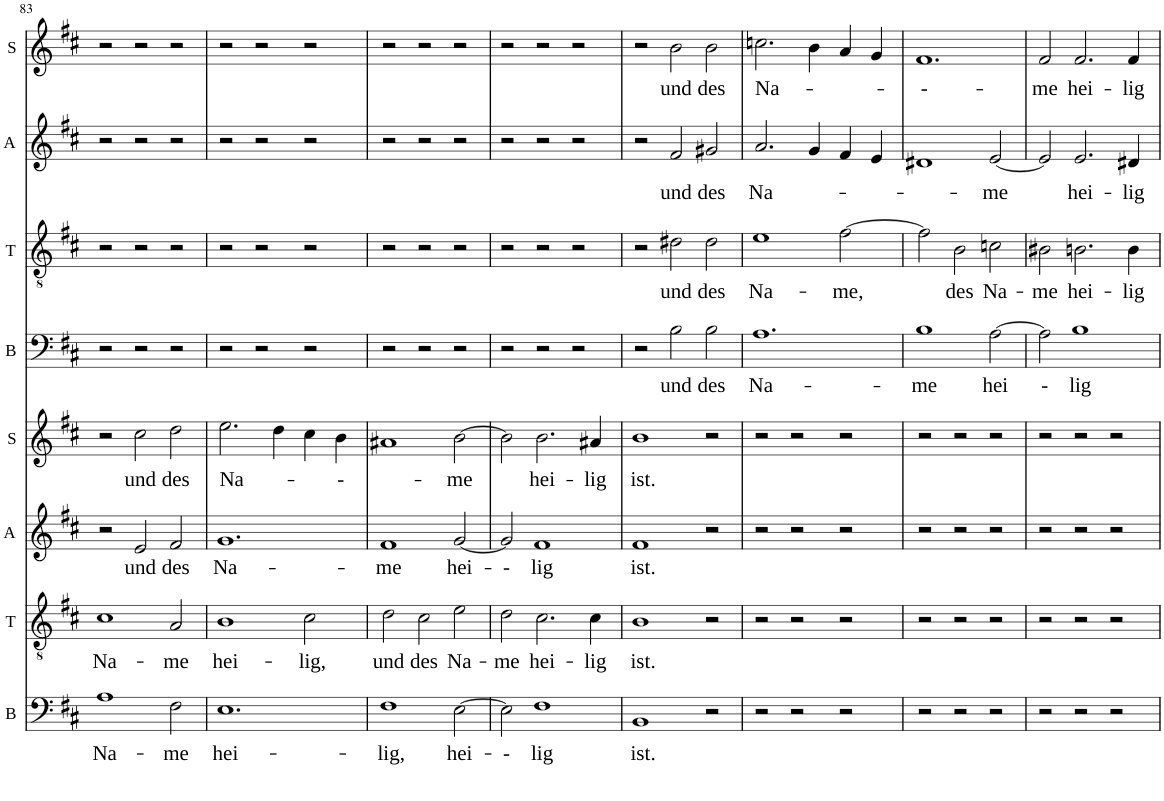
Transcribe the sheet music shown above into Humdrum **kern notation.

**kern	**text	**kern	**text	**kern	**text	**kern	**text	**kern	**text	**kern	**text	**kern	**text	**kern	**text
*part8	*part8	*part7	*part7	*part6	*part6	*part5	*part5	*part4	*part4	*part3	*part3	*part2	*part2	*part1	*part1
*staff8	*staff8	*staff7	*staff7	*staff6	*staff6	*staff5	*staff5	*staff4	*staff4	*staff3	*staff3	*staff2	*staff2	*staff1	*staff1
*I"B	*	*I"T	*	*I"A	*	*I"S	*	*I"B	*	*I"T	*	*I"A	*	*I"S	*
*I'B	*	*I'T	*	*I'A	*	*I'S	*	*I'B	*	*I'T	*	*I'A	*	*I'S	*
!!LO:PB:g=z
*clefF4	*	*clefGv2	*	*clefG2	*	*clefG2	*	*clefF4	*	*clefGv2	*	*clefG2	*	*clefG2	*
*k[f#c#]	*	*k[f#c#]	*	*k[f#c#]	*	*k[f#c#]	*	*k[f#c#]	*	*k[f#c#]	*	*k[f#c#]	*	*k[f#c#]	*
*M3/2	*	*M3/2	*	*M3/2	*	*M3/2	*	*M3/2	*	*M3/2	*	*M3/2	*	*M3/2	*
=83	=83	=83	=83	=83	=83	=83	=83	=83	=83	=83	=83	=83	=83	=83	=83
!	!LO:LY:b	!	!LO:LY:b	!	!	!	!	!	!	!	!	!	!	!	!
1A	Na-	1c#	Na-	2r	.	2r	.	2r	.	2r	.	2r	.	2r	.
!	!	!	!	!	!LO:LY:b	!	!LO:LY:b	!	!	!	!	!	!	!	!
.	.	.	.	2e/	und	2cc#\	und	2r	.	2r	.	2r	.	2r	.
!	!LO:LY:b	!	!LO:LY:b	!	!LO:LY:b	!	!LO:LY:b	!	!	!	!	!	!	!	!
2F#\	me	2A/	me	2f#/	des	2dd\	des	2r	.	2r	.	2r	.	2r	.
=84	=84	=84	=84	=84	=84	=84	=84	=84	=84	=84	=84	=84	=84	=84	=84
!	!LO:LY:b	!	!LO:LY:b	!	!LO:LY:b	!	!LO:LY:b	!	!	!	!	!	!	!	!
1.E	hei-	1B	hei-	1.g	Na-	2.ee\	Na-	2r	.	2r	.	2r	.	2r	.
.	.	.	.	.	.	.	.	2r	.	2r	.	2r	.	2r	.
.	.	.	.	.	.	4dd\	.	.	.	.	.	.	.	.	.
!	!	!	!LO:LY:b	!	!	!	!	!	!	!	!	!	!	!	!
.	.	2c#\	lig,	.	.	4cc#\	.	2r	.	2r	.	2r	.	2r	.
!	!	!	!	!	!	!	!LO:LY:b	!	!	!	!	!	!	!	!
.	.	.	.	.	.	4b\	-	.	.	.	.	.	.	.	.
=85	=85	=85	=85	=85	=85	=85	=85	=85	=85	=85	=85	=85	=85	=85	=85
!	!LO:LY:b	!	!LO:LY:b	!	!LO:LY:b	!	!	!	!	!	!	!	!	!	!
1F#	lig,	2d\	und	1f#	me	1a#X	.	2r	.	2r	.	2r	.	2r	.
!	!	!	!LO:LY:b	!	!	!	!	!	!	!	!	!	!	!	!
.	.	2c#\	des	.	.	.	.	2r	.	2r	.	2r	.	2r	.
!	!LO:LY:b	!	!LO:LY:b	!	!LO:LY:b	!	!LO:LY:b	!	!	!	!	!	!	!	!
[2E\	hei-	2e\	Na-	[2g/	hei-	[2b\	me	2r	.	2r	.	2r	.	2r	.
=86	=86	=86	=86	=86	=86	=86	=86	=86	=86	=86	=86	=86	=86	=86	=86
!	!LO:LY:b	!	!LO:LY:b	!	!LO:LY:b	!	!	!	!	!	!	!	!	!	!
2E\]	-	2d\	me	2g/]	-	2b\]	.	2r	.	2r	.	2r	.	2r	.
!	!LO:LY:b	!	!LO:LY:b	!	!LO:LY:b	!	!LO:LY:b	!	!	!	!	!	!	!	!
1F#	lig	2.c#\	hei-	1f#	lig	2.b\	hei-	2r	.	2r	.	2r	.	2r	.
.	.	.	.	.	.	.	.	2r	.	2r	.	2r	.	2r	.
!	!	!	!LO:LY:b	!	!	!	!LO:LY:b	!	!	!	!	!	!	!	!
.	.	4c#\	lig	.	.	4a#X/	lig	.	.	.	.	.	.	.	.
=87	=87	=87	=87	=87	=87	=87	=87	=87	=87	=87	=87	=87	=87	=87	=87
!	!LO:LY:b	!	!LO:LY:b	!	!LO:LY:b	!	!LO:LY:b	!	!	!	!	!	!	!	!
1BB	ist.	1B	ist.	1f#	ist.	1b	ist.	2r	.	2r	.	2r	.	2r	.
!	!	!	!	!	!	!	!	!	!LO:LY:b	!	!LO:LY:b	!	!LO:LY:b	!	!LO:LY:b
.	.	.	.	.	.	.	.	2B\	und	2d#X\	und	2f#/	und	2b\	und
!	!	!	!	!	!	!	!	!	!LO:LY:b	!	!LO:LY:b	!	!LO:LY:b	!	!LO:LY:b
2r	.	2r	.	2r	.	2r	.	2B\	des	2d#\	des	2g#X/	des	2b\	des
=88	=88	=88	=88	=88	=88	=88	=88	=88	=88	=88	=88	=88	=88	=88	=88
!	!	!	!	!	!	!	!	!	!LO:LY:b	!	!LO:LY:b	!	!LO:LY:b	!	!LO:LY:b
2r	.	2r	.	2r	.	2r	.	1.A	Na-	1e	Na-	2.a/	Na	2.ccn\	Na-
2r	.	2r	.	2r	.	2r	.	.	.	.	.	.	.	.	.
.	.	.	.	.	.	.	.	.	.	.	.	4g/	.	4b\	.
!	!	!	!	!	!	!	!	!	!	!	!LO:LY:b	!	!	!	!
2r	.	2r	.	2r	.	2r	.	.	.	[2f#\	me,	4f#/	.	4a/	.
.	.	.	.	.	.	.	.	.	.	.	.	4e/	.	4g/	.
=89	=89	=89	=89	=89	=89	=89	=89	=89	=89	=89	=89	=89	=89	=89	=89
!	!	!	!	!	!	!	!	!	!LO:LY:b	!	!	!	!	!	!LO:LY:b
2r	.	2r	.	2r	.	2r	.	1B	me	2f#\]	.	1d#X	.	1.f#	--
!	!	!	!	!	!	!	!	!	!	!	!LO:LY:b	!	!	!	!
2r	.	2r	.	2r	.	2r	.	.	.	2B\	des	.	.	.	.
!	!	!	!	!	!	!	!	!	!LO:LY:b	!	!LO:LY:b	!	!LO:LY:b	!	!
2r	.	2r	.	2r	.	2r	.	[2A\	hei	2cn\	Na-	[2e/	me	.	.
=90	=90	=90	=90	=90	=90	=90	=90	=90	=90	=90	=90	=90	=90	=90	=90
!	!	!	!	!	!	!	!	!	!LO:LY:b	!	!LO:LY:b	!	!	!	!LO:LY:b
2r	.	2r	.	2r	.	2r	.	2A\]	-	2B#X\	me	2e/]	.	2f#/	me
!	!	!	!	!	!	!	!	!	!LO:LY:b	!	!LO:LY:b	!	!LO:LY:b	!	!LO:LY:b
2r	.	2r	.	2r	.	2r	.	1B	lig	2.Bn\	hei-	2.e/	hei-	2.f#/	hei-
2r	.	2r	.	2r	.	2r	.	.	.	.	.	.	.	.	.
!	!	!	!	!	!	!	!	!	!	!	!LO:LY:b	!	!LO:LY:b	!	!LO:LY:b
.	.	.	.	.	.	.	.	.	.	4B\	lig	4d#X/	lig	4f#/	lig
=	=	=	=	=	=	=	=	=	=	=	=	=	=	=	=
*-	*-	*-	*-	*-	*-	*-	*-	*-	*-	*-	*-	*-	*-	*-	*-
